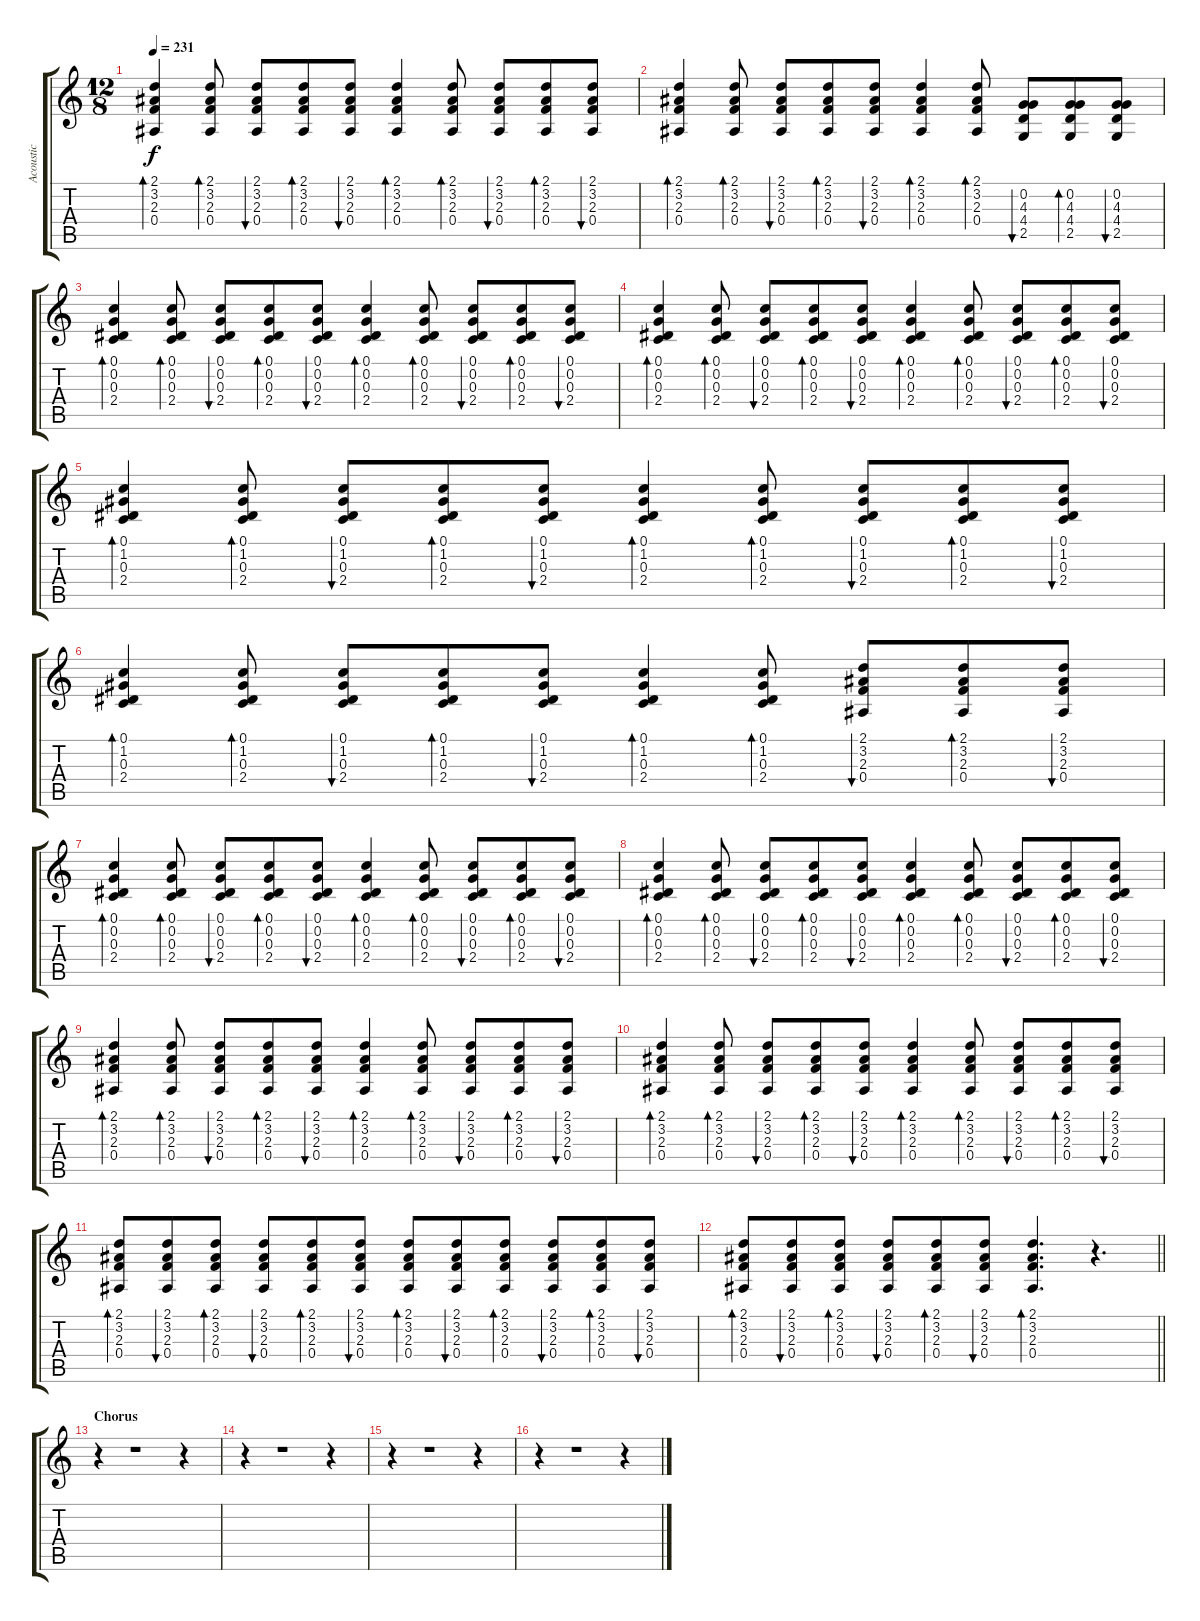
\track ("Acoustic" "Acoustic") {instrument acousticguitarsteel}
\staff {score tabs}
\tuning (C4 G3 Eb3 Bb2 F2 C2) {hide}
\ts (12 8)
\tempo 231
\clef g2
\ks c
(2.1 3.2 2.3 0.4).4{bd 120 dy f} (2.1 3.2 2.3 0.4).8{bd 120} (2.1 3.2 2.3 0.4).8{bu 120} (2.1 3.2 2.3 0.4).8{bd 120} (2.1 3.2 2.3 0.4).8{bu 120} (2.1 3.2 2.3 0.4).4{bd 120} (2.1 3.2 2.3 0.4).8{bd 120} (2.1 3.2 2.3 0.4).8{bu 120} (2.1 3.2 2.3 0.4).8{bd 120} (2.1 3.2 2.3 0.4).8{bu 120} |
(2.1 3.2 2.3 0.4).4{bd 120} (2.1 3.2 2.3 0.4).8{bd 120} (2.1 3.2 2.3 0.4).8{bu 120} (2.1 3.2 2.3 0.4).8{bd 120} (2.1 3.2 2.3 0.4).8{bu 120} (2.1 3.2 2.3 0.4).4{bd 120} (2.1 3.2 2.3 0.4).8{bd 120} (0.2 4.3 4.4 2.5).8{bu 120} (0.2 4.3 4.4 2.5).8{bd 120} (0.2 4.3 4.4 2.5).8{bu 120} |
(0.1 0.2 0.3 2.4).4{bd 120} (0.1 0.2 0.3 2.4).8{bd 120} (0.1 0.2 0.3 2.4).8{bu 120} (0.1 0.2 0.3 2.4).8{bd 120} (0.1 0.2 0.3 2.4).8{bu 120} (0.1 0.2 0.3 2.4).4{bd 120} (0.1 0.2 0.3 2.4).8{bd 120} (0.1 0.2 0.3 2.4).8{bu 120} (0.1 0.2 0.3 2.4).8{bd 120} (0.1 0.2 0.3 2.4).8{bu 120} |
(0.1 0.2 0.3 2.4).4{bd 120} (0.1 0.2 0.3 2.4).8{bd 120} (0.1 0.2 0.3 2.4).8{bu 120} (0.1 0.2 0.3 2.4).8{bd 120} (0.1 0.2 0.3 2.4).8{bu 120} (0.1 0.2 0.3 2.4).4{bd 120} (0.1 0.2 0.3 2.4).8{bd 120} (0.1 0.2 0.3 2.4).8{bu 120} (0.1 0.2 0.3 2.4).8{bd 120} (0.1 0.2 0.3 2.4).8{bu 120} |
(0.1 1.2 0.3 2.4).4{bd 120} (0.1 1.2 0.3 2.4).8{bd 120} (0.1 1.2 0.3 2.4).8{bu 120} (0.1 1.2 0.3 2.4).8{bd 120} (0.1 1.2 0.3 2.4).8{bu 120} (0.1 1.2 0.3 2.4).4{bd 120} (0.1 1.2 0.3 2.4).8{bd 120} (0.1 1.2 0.3 2.4).8{bu 120} (0.1 1.2 0.3 2.4).8{bd 120} (0.1 1.2 0.3 2.4).8{bu 120} |
(0.1 1.2 0.3 2.4).4{bd 120} (0.1 1.2 0.3 2.4).8{bd 120} (0.1 1.2 0.3 2.4).8{bu 120} (0.1 1.2 0.3 2.4).8{bd 120} (0.1 1.2 0.3 2.4).8{bu 120} (0.1 1.2 0.3 2.4).4{bd 120} (0.1 1.2 0.3 2.4).8{bd 120} (2.1 3.2 2.3 0.4).8{bu 120} (2.1 3.2 2.3 0.4).8{bd 120} (2.1 3.2 2.3 0.4).8{bu 120} |
(0.1 0.2 0.3 2.4).4{bd 120} (0.1 0.2 0.3 2.4).8{bd 120} (0.1 0.2 0.3 2.4).8{bu 120} (0.1 0.2 0.3 2.4).8{bd 120} (0.1 0.2 0.3 2.4).8{bu 120} (0.1 0.2 0.3 2.4).4{bd 120} (0.1 0.2 0.3 2.4).8{bd 120} (0.1 0.2 0.3 2.4).8{bu 120} (0.1 0.2 0.3 2.4).8{bd 120} (0.1 0.2 0.3 2.4).8{bu 120} |
(0.1 0.2 0.3 2.4).4{bd 120} (0.1 0.2 0.3 2.4).8{bd 120} (0.1 0.2 0.3 2.4).8{bu 120} (0.1 0.2 0.3 2.4).8{bd 120} (0.1 0.2 0.3 2.4).8{bu 120} (0.1 0.2 0.3 2.4).4{bd 120} (0.1 0.2 0.3 2.4).8{bd 120} (0.1 0.2 0.3 2.4).8{bu 120} (0.1 0.2 0.3 2.4).8{bd 120} (0.1 0.2 0.3 2.4).8{bu 120} |
(2.1 3.2 2.3 0.4).4{bd 120} (2.1 3.2 2.3 0.4).8{bd 120} (2.1 3.2 2.3 0.4).8{bu 120} (2.1 3.2 2.3 0.4).8{bd 120} (2.1 3.2 2.3 0.4).8{bu 120} (2.1 3.2 2.3 0.4).4{bd 120} (2.1 3.2 2.3 0.4).8{bd 120} (2.1 3.2 2.3 0.4).8{bu 120} (2.1 3.2 2.3 0.4).8{bd 120} (2.1 3.2 2.3 0.4).8{bu 120} |
(2.1 3.2 2.3 0.4).4{bd 120} (2.1 3.2 2.3 0.4).8{bd 120} (2.1 3.2 2.3 0.4).8{bu 120} (2.1 3.2 2.3 0.4).8{bd 120} (2.1 3.2 2.3 0.4).8{bu 120} (2.1 3.2 2.3 0.4).4{bd 120} (2.1 3.2 2.3 0.4).8{bd 120} (2.1 3.2 2.3 0.4).8{bu 120} (2.1 3.2 2.3 0.4).8{bd 120} (2.1 3.2 2.3 0.4).8{bu 120} |
(2.1 3.2 2.3 0.4).8{bd 120} (2.1 3.2 2.3 0.4).8{bu 120} (2.1 3.2 2.3 0.4).8{bd 120} (2.1 3.2 2.3 0.4).8{bu 120} (2.1 3.2 2.3 0.4).8{bd 120} (2.1 3.2 2.3 0.4).8{bu 120} (2.1 3.2 2.3 0.4).8{bd 120} (2.1 3.2 2.3 0.4).8{bu 120} (2.1 3.2 2.3 0.4).8{bd 120} (2.1 3.2 2.3 0.4).8{bu 120} (2.1 3.2 2.3 0.4).8{bd 120} (2.1 3.2 2.3 0.4).8{bu 120} |
\barLineRight lightlight
(2.1 3.2 2.3 0.4).8{bd 120} (2.1 3.2 2.3 0.4).8{bu 120} (2.1 3.2 2.3 0.4).8{bd 120} (2.1 3.2 2.3 0.4).8{bu 120} (2.1 3.2 2.3 0.4).8{bd 120} (2.1 3.2 2.3 0.4).8{bu 120} (2.1 3.2 2.3 0.4).4{d bd 120} r.4{d} |
\section ("" "Chorus")
r.4 r.1 r.4 |
r.4 r.1 r.4 |
r.4 r.1 r.4 |
r.4 r.1 r.4
